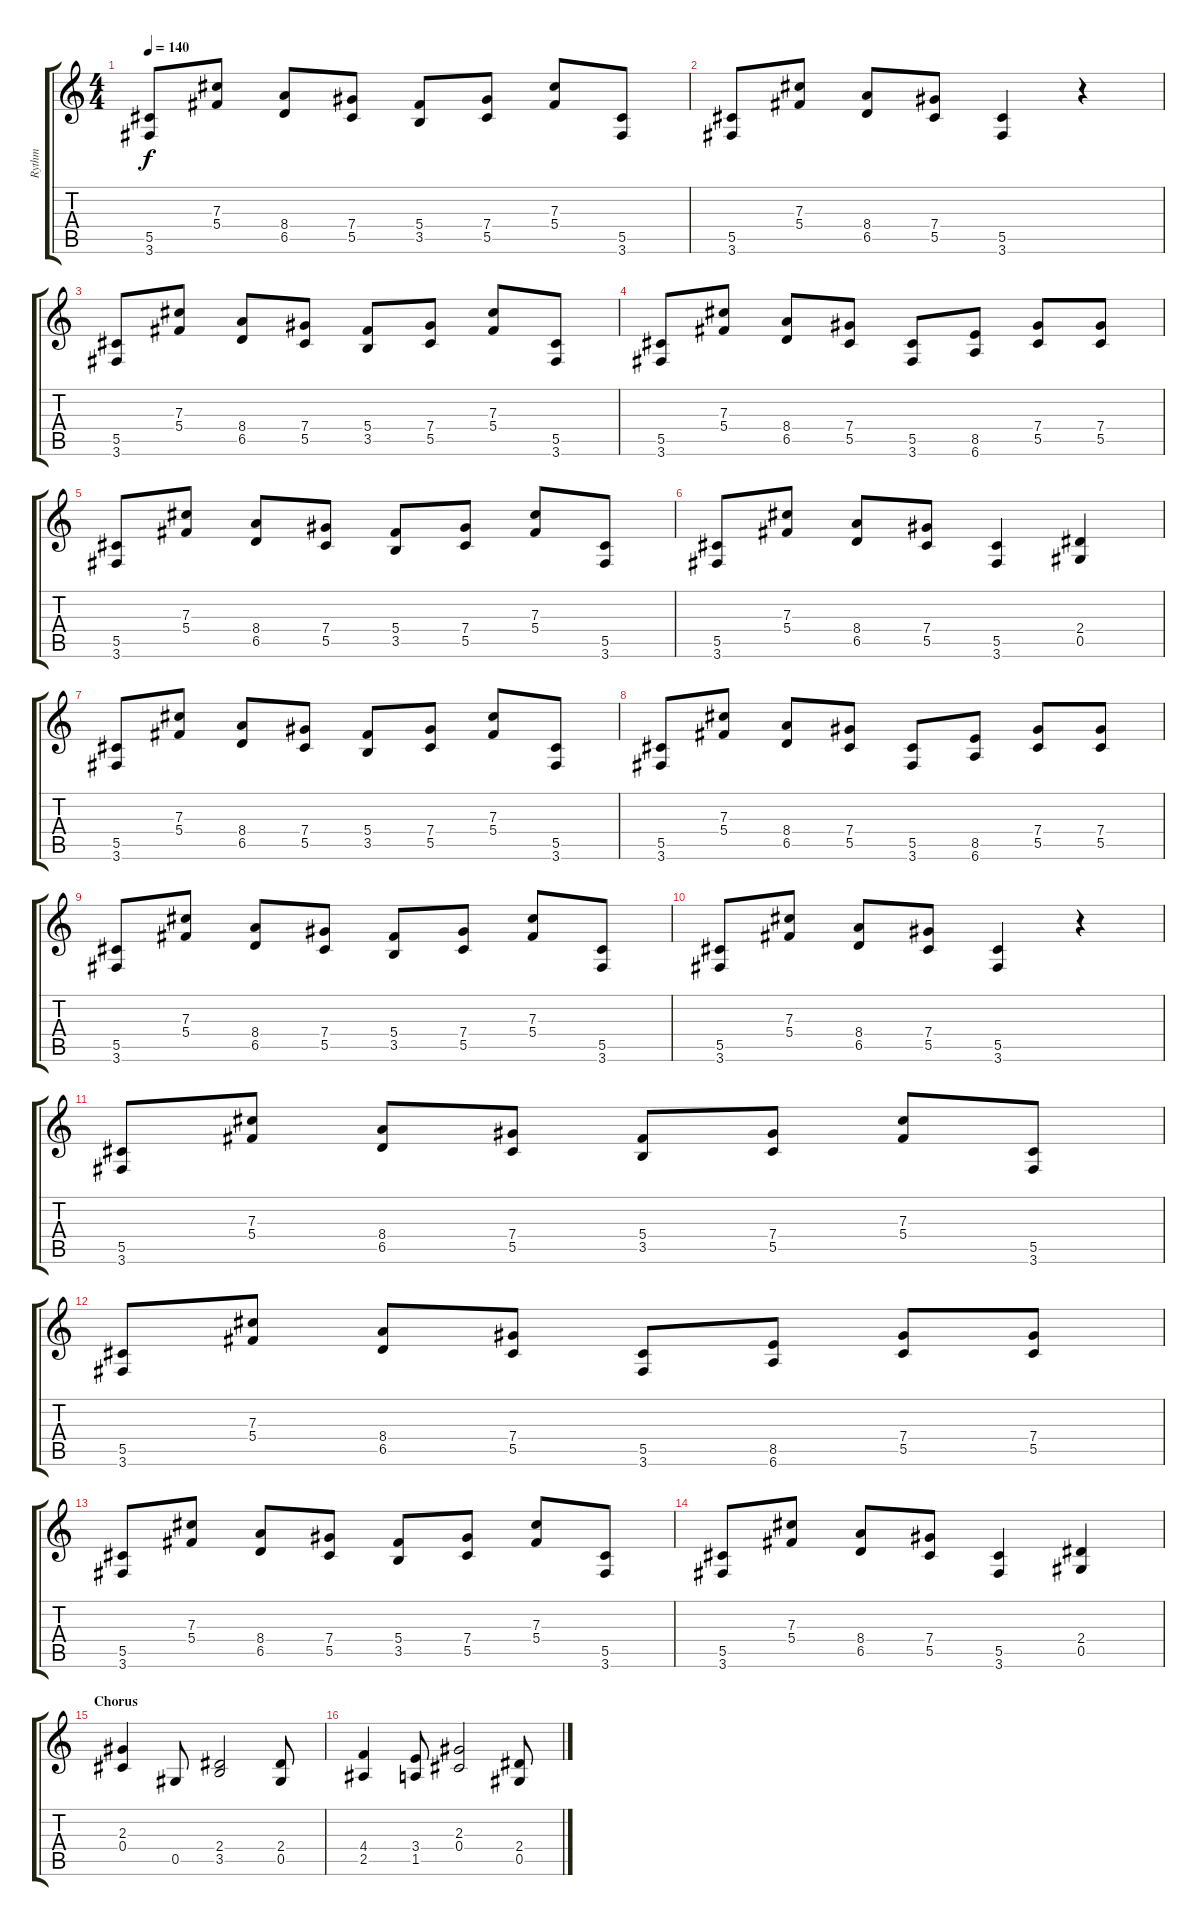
\track ("Rythm" "Rythm") {instrument overdrivenguitar}
\staff {score tabs}
\tuning (Eb4 Bb3 Gb3 Db3 Ab2 Eb2) {hide}
\ts (4 4)
\tempo 140
\clef g2
\ks c
(5.5 3.6).8{dy f} (7.3 5.4).8 (8.4 6.5).8 (7.4 5.5).8 (5.4 3.5).8 (7.4 5.5).8 (7.3 5.4).8 (5.5 3.6).8 |
(5.5 3.6).8 (7.3 5.4).8 (8.4 6.5).8 (7.4 5.5).8 (5.5 3.6).4 r.4 |
(5.5 3.6).8 (7.3 5.4).8 (8.4 6.5).8 (7.4 5.5).8 (5.4 3.5).8 (7.4 5.5).8 (7.3 5.4).8 (5.5 3.6).8 |
(5.5 3.6).8 (7.3 5.4).8 (8.4 6.5).8 (7.4 5.5).8 (5.5 3.6).8 (8.5 6.6).8 (7.4 5.5).8 (7.4 5.5).8 |
(5.5 3.6).8 (7.3 5.4).8 (8.4 6.5).8 (7.4 5.5).8 (5.4 3.5).8 (7.4 5.5).8 (7.3 5.4).8 (5.5 3.6).8 |
(5.5 3.6).8 (7.3 5.4).8 (8.4 6.5).8 (7.4 5.5).8 (5.5 3.6).4 (2.4 0.5).4 |
(5.5 3.6).8 (7.3 5.4).8 (8.4 6.5).8 (7.4 5.5).8 (5.4 3.5).8 (7.4 5.5).8 (7.3 5.4).8 (5.5 3.6).8 |
(5.5 3.6).8 (7.3 5.4).8 (8.4 6.5).8 (7.4 5.5).8 (5.5 3.6).8 (8.5 6.6).8 (7.4 5.5).8 (7.4 5.5).8 |
(5.5 3.6).8 (7.3 5.4).8 (8.4 6.5).8 (7.4 5.5).8 (5.4 3.5).8 (7.4 5.5).8 (7.3 5.4).8 (5.5 3.6).8 |
(5.5 3.6).8 (7.3 5.4).8 (8.4 6.5).8 (7.4 5.5).8 (5.5 3.6).4 r.4 |
(5.5 3.6).8 (7.3 5.4).8 (8.4 6.5).8 (7.4 5.5).8 (5.4 3.5).8 (7.4 5.5).8 (7.3 5.4).8 (5.5 3.6).8 |
(5.5 3.6).8 (7.3 5.4).8 (8.4 6.5).8 (7.4 5.5).8 (5.5 3.6).8 (8.5 6.6).8 (7.4 5.5).8 (7.4 5.5).8 |
(5.5 3.6).8 (7.3 5.4).8 (8.4 6.5).8 (7.4 5.5).8 (5.4 3.5).8 (7.4 5.5).8 (7.3 5.4).8 (5.5 3.6).8 |
(5.5 3.6).8 (7.3 5.4).8 (8.4 6.5).8 (7.4 5.5).8 (5.5 3.6).4 (2.4 0.5).4 |
\section ("" "Chorus")
(2.3 0.4).4 0.5.8 (2.4 3.5).2 (2.4 0.5).8 |
(4.4 2.5).4 (3.4 1.5).8 (2.3 0.4).2 (2.4 0.5).8
